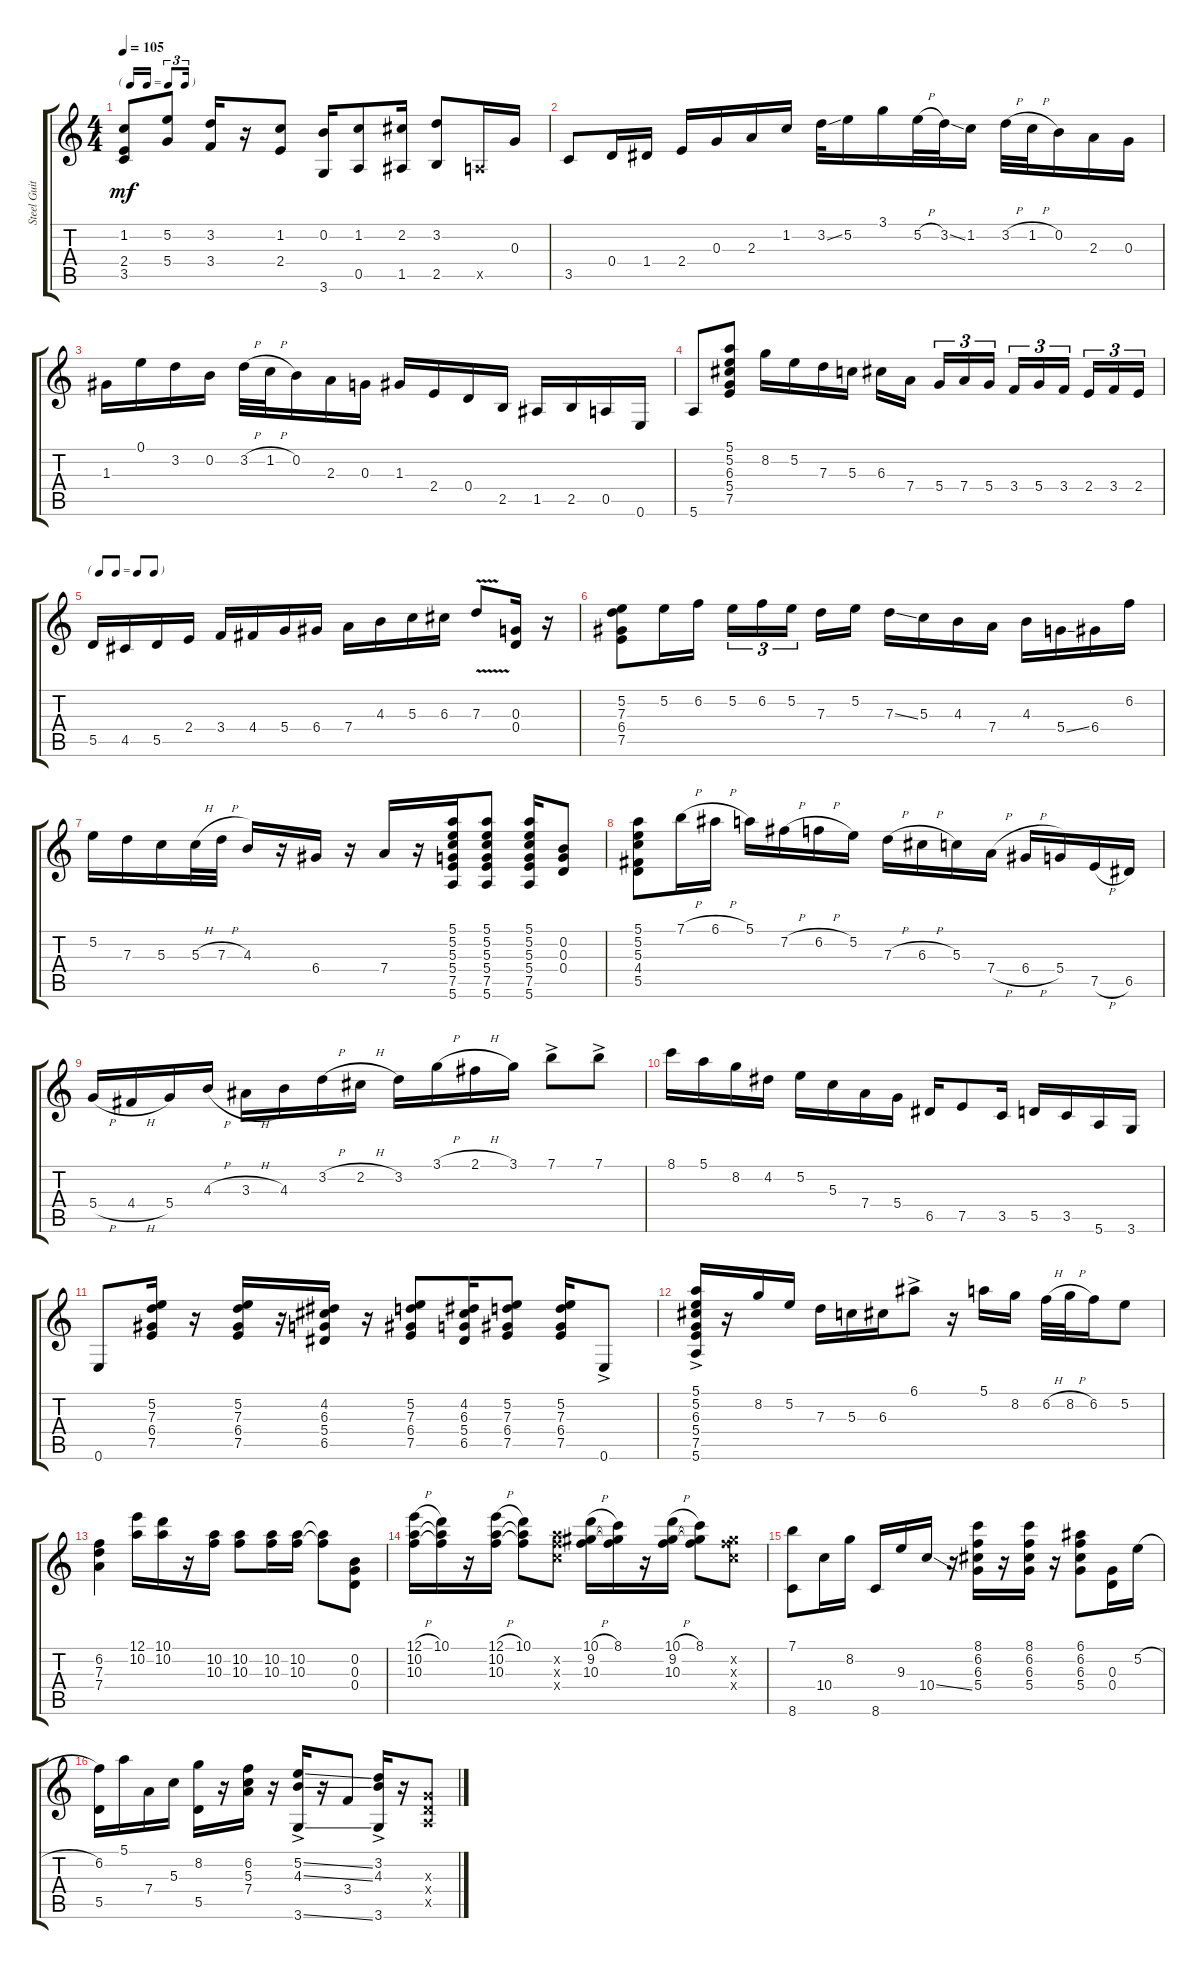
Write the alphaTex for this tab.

\track ("Steel Guitar" "Steel Guit") {instrument acousticguitarsteel}
\staff {score tabs}
\tuning (E4 B3 G3 D3 A2 E2) {hide}
\ts (4 4)
\tf triplet16th
\tempo 105
\clef g2
\ks c
(1.2 2.4 3.5).8{dy mf} (5.2 5.4).8 (3.2 3.4).16 r.16 (1.2 2.4).8 (0.2 3.6).16 (1.2 0.5).8 (2.2 1.5).16 (3.2 2.5).8 0.5{x}.16 0.3.16 |
3.5.8 0.4.16 1.4.16 2.4.16 0.3.16 2.3.16 1.2.16 3.2{ss}.32 5.2.16 3.1.16 5.2{h}.32 3.2{ss}.32 1.2.16 3.2{h}.32 1.2{h}.32 0.2.16 2.3.16 0.3.16 |
1.3.16 0.1.16 3.2.16 0.2.16 3.2{h}.32 1.2{h}.32 0.2.16 2.3.16 0.3.16 1.3.16 2.4.16 0.4.16 2.5.16 1.5.16 2.5.16 0.5.16 0.6.16 |
5.6.8 (5.1 5.2 6.3 5.4 7.5).8 8.2.16 5.2.16 7.3.16 5.3.16 6.3.16 7.4.16{beam splitsecondary} 5.4.16{tu (3 2)} 7.4.16{tu (3 2)} 5.4.16{tu (3 2)} 3.4.16{tu (3 2)} 5.4.16{tu (3 2)} 3.4.16{tu (3 2) beam splitsecondary} 2.4.16{tu (3 2)} 3.4.16{tu (3 2)} 2.4.16{tu (3 2)} |
\tf none
5.5.16 4.5.16 5.5.16 2.4.16 3.4.16 4.4.16 5.4.16 6.4.16 7.4.16 4.3.16 5.3.16 6.3.16 7.3{v}.8 (0.3 0.4).16 r.16 |
(5.2 7.3 6.4 7.5).8 5.2.16 6.2.16 5.2.16{tu (3 2)} 6.2.16{tu (3 2)} 5.2.16{tu (3 2) beam splitsecondary} 7.3.16 5.2.16 7.3{ss}.16 5.3.16 4.3.16 7.4.16 4.3.16 5.4{ss}.16 6.4.16 6.2.16 |
5.2.16 7.3.16 5.3.16 5.3{h}.32 7.3{h}.32 4.3.16 r.16 6.4.16 r.16 7.4.16 r.16 (5.1 5.2 5.3 5.4 7.5 5.6).16 (5.1 5.2 5.3 5.4 7.5 5.6).8 (5.1 5.2 5.3 5.4 7.5 5.6).16 (0.2 0.3 0.4).8 |
(5.1 5.2 5.3 4.4 5.5).8 7.1{h}.16 6.1{h}.16 5.1.16 7.2{h}.16 6.2{h}.16 5.2.16 7.3{h}.16 6.3{h}.16 5.3.16 7.4{h}.16 6.4{h}.16 5.4.16 7.5{h}.16 6.5.16 |
5.4{h}.16 4.4{h}.16 5.4.16 4.3{h}.16 3.3{h}.16 4.3.16 3.2{h}.16 2.2{h}.16 3.2.16 3.1{h}.16 2.1{h}.16 3.1.16 7.1{ac}.8 7.1{ac}.8 |
8.1.16 5.1.16 8.2.16 4.2.16 5.2.16 5.3.16 7.4.16 5.4.16 6.5.16 7.5.8 3.5.16 5.5.16 3.5.16 5.6.16 3.6.16 |
0.6.8 (5.2 7.3 6.4 7.5).16 r.16 (5.2 7.3 6.4 7.5).16 r.16 (4.2 6.3 5.4 6.5).16 r.16 (5.2 7.3 6.4 7.5).8 (4.2 6.3 5.4 6.5).16 (5.2 7.3 6.4 7.5).8 (5.2 7.3 6.4 7.5).16 0.6{ac}.8 |
(5.1{ac} 5.2 6.3 5.4 7.5 5.6).16 r.16 8.2.16 5.2.16 7.3.16 5.3.16 6.3.16 6.1{ac}.8 r.16 5.1.16 8.2.16 6.2{h}.32 8.2{h}.32 6.2.16 5.2.8 |
(6.2 7.3 7.4).4 (12.1 10.2).16 (10.1 10.2).16 r.16 (10.2 10.3).16 (10.2 10.3).8 (10.2 10.3).16 (10.2 10.3).16 (10.2{t} 10.3{t}).8 (0.2 0.3 0.4).8 |
(12.1{h} 10.2 10.3).16 (10.1 10.2{t} 10.3{t}).16 r.16 (12.1{h} 10.2 10.3).16 (10.1 10.2{t} 10.3{t}).8 (10.2{x} 10.3{x} 10.4{x}).8 (10.1{h} 9.2 10.3).16 (8.1 9.2{t} 10.3{t}).16 r.16 (10.1{h} 9.2 10.3).16 (8.1 9.2{t} 10.3{t}).8 (9.2{x} 10.3{x} 10.4{x}).8 |
(7.1 8.6).8 10.4.16 8.2.16 8.6.16 9.3.16 10.4{ss}.16 r.16 (8.1 6.2 6.3 5.4).16 r.16 (8.1 6.2 6.3 5.4).16 r.16 (6.1 6.2 6.3 5.4).8 (0.3 0.4).16 5.2{h}.16 |
(6.2 5.5).16 5.1.16 7.4.16 5.3.16 (8.2 5.5).16 r.16 (6.2 5.3 7.4).16 r.16 (5.2{ss ac} 4.3{ss} 3.6{ss}).16 r.16 3.4.8 (3.2{ac} 4.3 3.6).16 r.16 (0.3{x} 0.4{x} 0.5{x}).8
